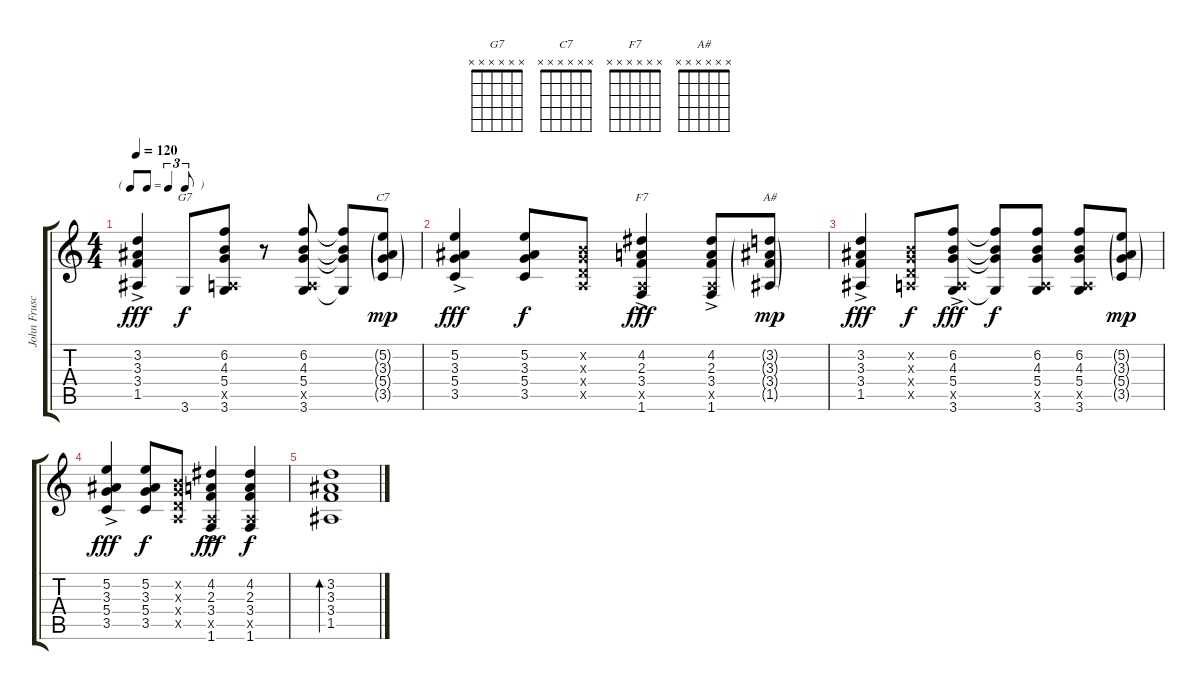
\track ("John Frusciante - Guitar" "John Frusc") {instrument acousticguitarsteel}
\staff {score tabs}
\tuning (E4 B3 G3 D3 A2 E2) {hide}
\chord ("G7" x x x x x x)
\chord ("C7" x x x x x x)
\chord ("F7" x x x x x x)
\chord ("A#" x x x x x x)
\ts (4 4)
\tf triplet8th
\tempo 120
\clef g2
\ks c
(3.2{ac} 3.3{ac} 3.4{ac} 1.5{ac}).4{dy fff} 3.6.8{ch "G7" dy f} (6.2 4.3 5.4 0.5{x} 3.6).8 r.8 (6.2 4.3 5.4 0.5{x} 3.6).8 (6.2{t} 4.3{t} 5.4{t} 3.6{t}).8 (5.2{g} 3.3{g} 5.4{g} 3.5{g}).8{ch "C7" dy mp} |
(5.2{ac} 3.3{ac} 5.4{ac} 3.5{ac}).4{dy fff} (5.2 3.3 5.4 3.5).8{dy f} (0.2{x} 0.3{x} 0.4{x} 0.5{x}).8 (4.2{ac} 2.3{ac} 3.4{ac} 0.5{ac x} 1.6{ac}).4{ch "F7" dy fff} (4.2{ac} 2.3{ac} 3.4{ac} 0.5{ac x} 1.6{ac}).8 (3.2{g} 3.3{g} 3.4{g} 1.5{g}).8{ch "A#" dy mp} |
(3.2{ac} 3.3{ac} 3.4{ac} 1.5{ac}).4{dy fff} (0.2{x} 0.3{x} 0.4{x} 0.5{x}).8{dy f} (6.2{ac} 4.3{ac} 5.4{ac} 0.5{ac x} 3.6{ac}).8{dy fff} (6.2{t} 4.3{t} 5.4{t} 3.6{t}).8{dy f} (6.2 4.3 5.4 0.5{x} 3.6).8 (6.2 4.3 5.4 0.5{x} 3.6).8 (5.2{g} 3.3{g} 5.4{g} 3.5{g}).8{dy mp} |
(5.2{ac} 3.3{ac} 5.4{ac} 3.5{ac}).4{dy fff} (5.2 3.3 5.4 3.5).8{dy f} (0.2{x} 0.3{x} 0.4{x} 0.5{x}).8 (4.2{ac} 2.3{ac} 3.4{ac} 0.5{ac x} 1.6{ac}).4{dy fff} (4.2 2.3 3.4 0.5{x} 1.6).4{dy f} |
(3.2 3.3 3.4 1.5).1{bd 240}
